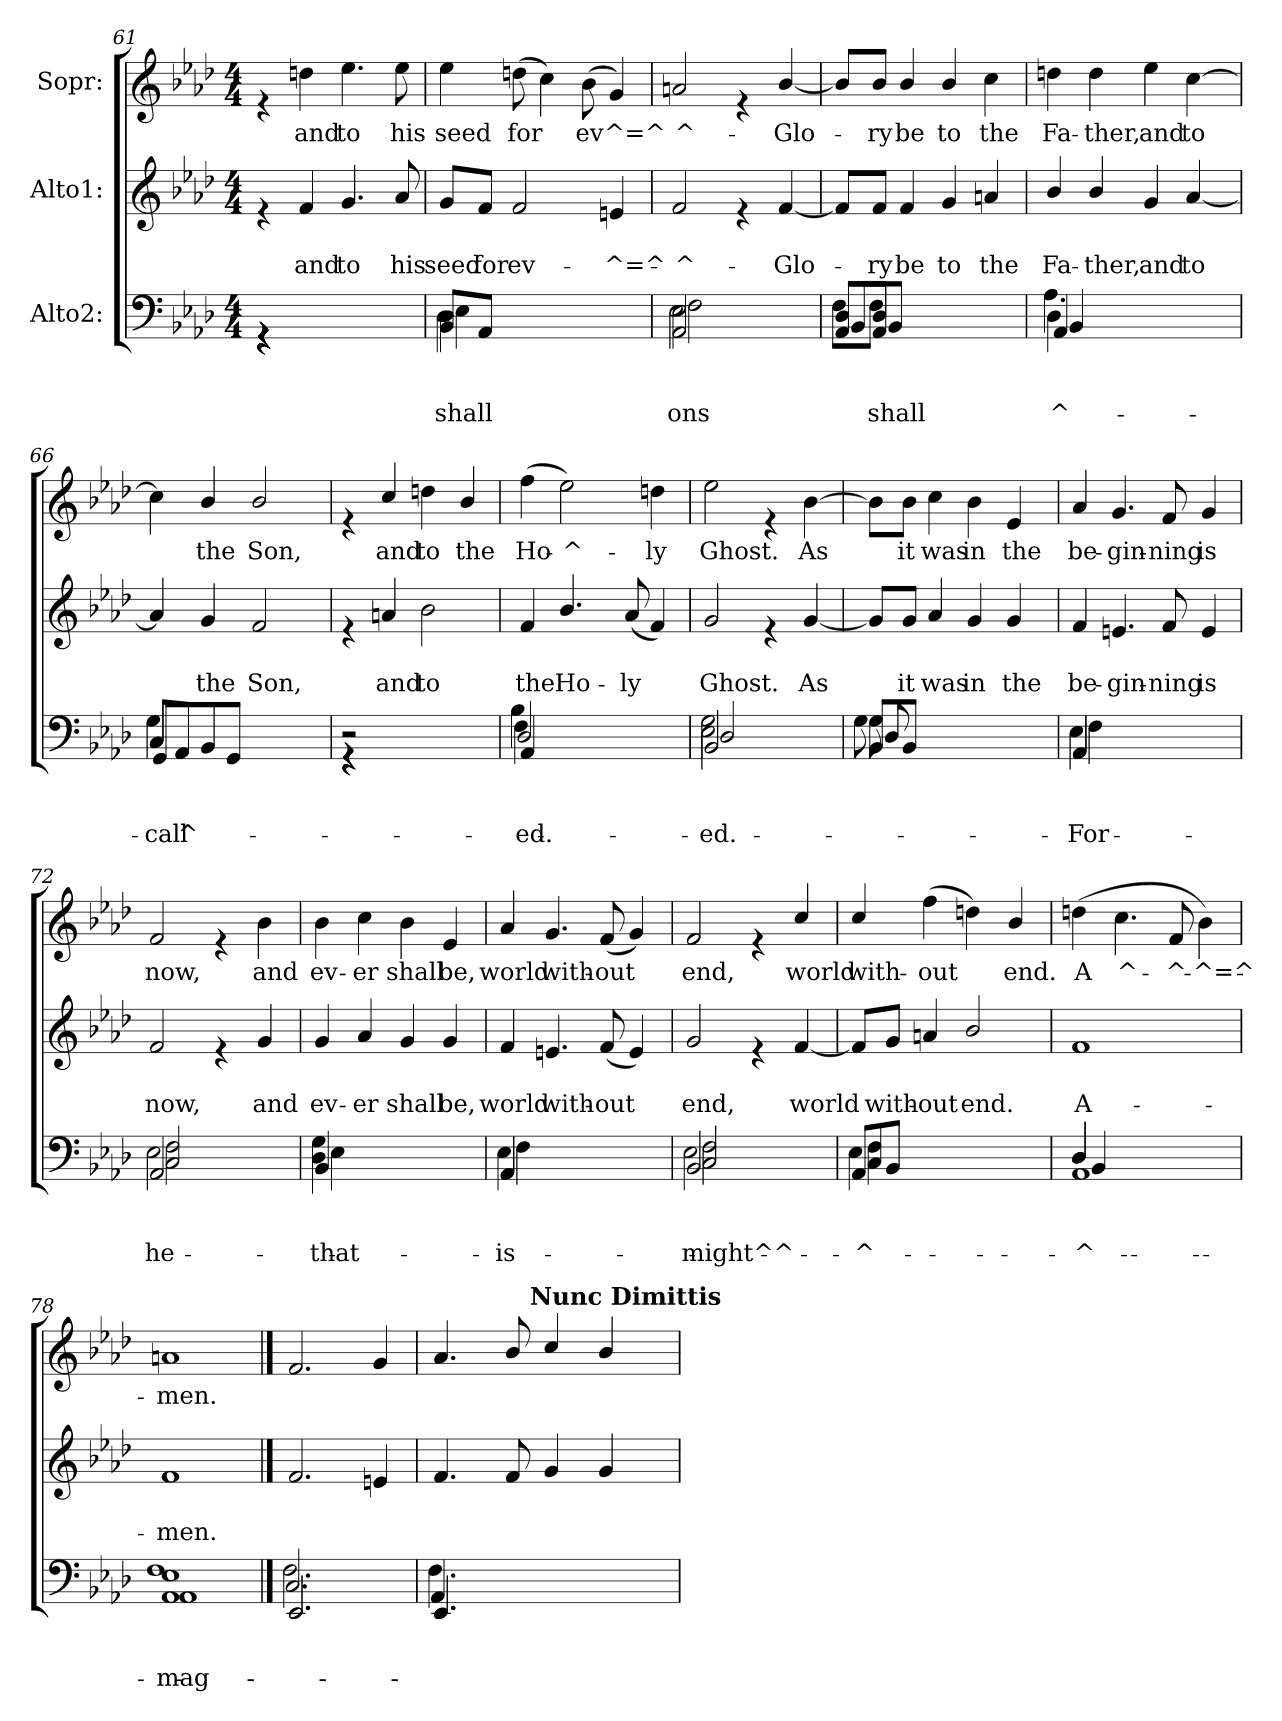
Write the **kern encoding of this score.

**kern	**text	**text	**text	**kern	**text	**text	**kern	**text
*part3	*part3	*part3	*part3	*part2	*part2	*part2	*part1	*part1
*staff3	*staff3	*staff3	*staff3	*staff2	*staff2	*staff2	*staff1	*staff1
*I"Alto2:	*	*	*	*I"Alto1:	*	*	*I"Sopr:	*
*clefF4	*	*	*	*clefG2	*	*	*clefG2	*
*k[b-e-a-d-]	*	*	*	*k[b-e-a-d-]	*	*	*k[b-e-a-d-]	*
*A-:	*	*	*	*A-:	*	*	*A-:	*
*M4/4	*	*	*	*M4/4	*	*	*M4/4	*
=61	=61	=61	=61	=61	=61	=61	=61	=61
*^	*	*	*	*	*	*	*	*
*	*^	*	*	*	*	*	*	*	*
*	*	*^	*	*	*	*	*	*	*	*
4rGG	4rGG	4rGG	4rGG	.	.	.	4re	.	.	4re	.
!	!	!	!	!	!	!	!	!	!LO:LY:b	!	!LO:LY:b
2.ryy	2.ryy	2.ryy	2.ryy	.	.	.	4f/	.	and	4ddn\	and
!	!	!	!	!	!	!	!	!	!LO:LY:b	!	!LO:LY:b
.	.	.	.	.	.	.	4.g/	.	to	4.ee-\	to
!	!	!	!	!	!	!	!	!	!LO:LY:b	!	!LO:LY:b
.	.	.	.	.	.	.	8a-/	.	his	8ee-\	his
=62	=62	=62	=62	=62	=62	=62	=62	=62	=62	=62	=62
!	!	!	!	!	!	!LO:LY:b	!	!	!	!	!
!	!	!	!	!	!	!LO:LY:b	!	!	!LO:LY:b	!	!LO:LY:b
8BB-/L	4D-\	4D-\	4E-\	.	.	-shall	8g/L	.	seed	4ee-\	seed
!	!	!	!	!	!	!	!	!	!LO:LY:b	!	!
8AA-/J	.	.	.	.	.	.	8f/J	.	for	.	.
!	!	!	!	!	!	!	!	!	!LO:LY:b	!	!LO:LY:b
2.ryy	2.ryy	2.ryy	2.ryy	.	.	.	2f/	.	ev-	(>8ddn\	for
.	.	.	.	.	.	.	.	.	.	4cc\)	.
!	!	!	!	!	!	!	!	!	!	!	!LO:LY:b
.	.	.	.	.	.	.	.	.	.	(>8b-\	ev
!	!	!	!	!	!	!	!	!	!LO:LY:b	!	!LO:LY:b
.	.	.	.	.	.	.	4en/	.	-^=^-	4g/)	^=^
!!LO:PB:g=z
=63	=63	=63	=63	=63	=63	=63	=63	=63	=63	=63	=63
!	!	!	!	!	!	!LO:LY:b	!	!	!	!	!
!	!	!	!	!	!	!LO:LY:b	!	!	!	!	!
!	!	!	!	!	!	!LO:LY:b	!	!	!LO:LY:b	!	!LO:LY:b
2AA-/	2E-\	2E-\	2F\	.	.	ons	2f/	.	-^-	2an/	^-
2ryy	2ryy	2ryy	2ryy	.	.	.	4re	.	.	4re	.
!	!	!	!	!	!	!	!	!	!LO:LY:b	!	!LO:LY:b
.	.	.	.	.	.	.	[<4f/	.	-Glo-	[<4b-/	-Glo-
=64	=64	=64	=64	=64	=64	=64	=64	=64	=64	=64	=64
8AA-/L	8F\L	8D-/L	8BB-/L	.	.	.	8f/L]	.	.	8b-/L]	.
!	!	!	!	!	!	!LO:LY:b	!	!	!	!	!
!	!	!	!	!	!	!LO:LY:b	!	!	!	!	!
!	!	!	!	!	!	!LO:LY:b	!	!	!LO:LY:b	!	!LO:LY:b
8AA-/J	8F\J	8D-/J	8BB-/J	.	.	shall	8f/J	.	-ry	8b-/J	-ry
!	!	!	!	!	!	!	!	!	!LO:LY:b	!	!LO:LY:b
2.ryy	2.ryy	2.ryy	2.ryy	.	.	.	4f/	.	be	4b-/	be
!	!	!	!	!	!	!	!	!	!LO:LY:b	!	!LO:LY:b
.	.	.	.	.	.	.	4g/	.	to	4b-/	to
!	!	!	!	!	!	!	!	!	!LO:LY:b	!	!LO:LY:b
.	.	.	.	.	.	.	4an/	.	the	4cc\	the
=65	=65	=65	=65	=65	=65	=65	=65	=65	=65	=65	=65
!	!	!	!	!	!	!LO:LY:b	!	!	!	!	!
!	!	!	!	!	!	!LO:LY:b	!	!	!	!	!
!	!	!	!	!	!	!LO:LY:b	!	!	!LO:LY:b	!	!LO:LY:b
4D-\	4.A-\	4AA-/	4BB-/	.	.	^-	4b-/	.	Fa-	4ddn\	Fa-
!	!	!	!	!	!	!	!	!	!LO:LY:b	!	!LO:LY:b
2ryy	.	2ryy	2ryy	.	.	.	4b-/	.	-ther,	4dd\	-ther,
.	2ryy	.	.	.	.	.	.	.	.	.	.
!	!	!	!	!	!	!	!	!	!LO:LY:b	!	!LO:LY:b
.	.	.	.	.	.	.	4g/	.	and	4ee-\	and
!	!	!	!	!	!	!	!	!	!LO:LY:b	!	!LO:LY:b
8ryy	.	8ryy	8ryy	.	.	.	[<4a-/	.	to	[>4cc\	to
8ryy	8ryy	8ryy	8ryy	.	.	.	.	.	.	.	.
=66	=66	=66	=66	=66	=66	=66	=66	=66	=66	=66	=66
!	!	!	!	!	!	!LO:LY:b	!	!	!	!	!
4C/	4G\	8GG/L	8C/L	.	.	-call	4a-/]	.	.	4cc\]	.
!	!	!	!	!	!	!LO:LY:b	!	!	!	!	!
!	!	!	!	!	!	!LO:LY:b	!	!	!	!	!
.	.	8AA-/	8AA-/J	.	.	^-	.	.	.	.	.
!	!	!	!	!	!	!	!	!	!LO:LY:b	!	!LO:LY:b
2ryy	2ryy	8BB-/	2ryy	.	.	.	4g/	.	the	4b-/	the
.	.	8GG/J	.	.	.	.	.	.	.	.	.
!	!	!	!	!	!	!	!	!	!LO:LY:b	!	!LO:LY:b
.	.	2ryy	.	.	.	.	2f/	.	Son,	2b-/	Son,
4ryy	4ryy	.	4ryy	.	.	.	.	.	.	.	.
!!LO:LB:g=z
=67	=67	=67	=67	=67	=67	=67	=67	=67	=67	=67	=67
4rGG	4rGG	2r	4rGG	.	.	.	4re	.	.	4re	.
!	!	!	!	!	!	!	!	!	!LO:LY:b	!	!LO:LY:b
2ryy	2ryy	.	2ryy	.	.	.	4an/	.	and	4cc/	and
!	!	!	!	!	!	!	!	!	!LO:LY:b	!	!LO:LY:b
.	.	2ryy	.	.	.	.	2b-\	.	to	4ddn\	to
!	!	!	!	!	!	!	!	!	!	!	!LO:LY:b
4ryy	4ryy	.	4ryy	.	.	.	.	.	.	4b-/	the
=68	=68	=68	=68	=68	=68	=68	=68	=68	=68	=68	=68
!	!	!	!	!	!	!LO:LY:b	!	!	!	!	!
!	!	!	!	!	!	!LO:LY:b	!	!	!LO:LY:b	!	!LO:LY:b
4AA-/	2D-/	4F\	4B-\	.	.	ed.	4f/	.	the	(>4ff\	Ho-
!	!	!	!	!	!	!	!	!	!LO:LY:b	!	!LO:LY:b
2ryy	.	2ryy	2ryy	.	.	.	4.b-/	.	Ho-	2ee-\)	-^-
.	2ryy	.	.	.	.	.	.	.	.	.	.
!	!	!	!	!	!	!	!	!	!LO:LY:b	!	!
.	.	.	.	.	.	.	(<8a-/	.	-ly	.	.
!	!	!	!	!	!	!	!	!	!	!	!LO:LY:b
4ryy	.	4ryy	4ryy	.	.	.	4f/)	.	.	4ddn\	-ly
=69	=69	=69	=69	=69	=69	=69	=69	=69	=69	=69	=69
!	!	!	!	!	!	!LO:LY:b	!	!	!	!	!
!	!	!	!	!	!	!LO:LY:b	!	!	!	!	!
!	!	!	!	!	!	!LO:LY:b	!	!	!LO:LY:b	!	!LO:LY:b
2BB-/	2D-/	2G\	2E-\	.	.	-ed.	2g/	.	Ghost.	2ee-\	Ghost.
2ryy	2ryy	2ryy	2ryy	.	.	.	4re	.	.	4re	.
!	!	!	!	!	!	!	!	!	!LO:LY:b	!	!LO:LY:b
.	.	.	.	.	.	.	[<4g/	.	As	[>4b-\	As
=70	=70	=70	=70	=70	=70	=70	=70	=70	=70	=70	=70
8BB-/L	8G\	8G\	8D-/	.	.	.	8g/L]	.	.	8b-\L]	.
!	!	!	!	!	!	!	!	!	!LO:LY:b	!	!LO:LY:b
8BB-/J	2.ryy	2.ryy	2.ryy	.	.	.	8g/J	.	it	8b-\J	it
!	!	!	!	!	!	!	!	!	!LO:LY:b	!	!LO:LY:b
2.ryy	.	.	.	.	.	.	4a-/	.	was	4cc\	was
!	!	!	!	!	!	!	!	!	!LO:LY:b	!	!LO:LY:b
.	.	.	.	.	.	.	4g/	.	in	4b-\	in
!	!	!	!	!	!	!	!	!	!LO:LY:b	!	!LO:LY:b
.	.	.	.	.	.	.	4g/	.	the	4e-/	the
.	8ryy	8ryy	8ryy	.	.	.	.	.	.	.	.
!!LO:LB:g=z
=71	=71	=71	=71	=71	=71	=71	=71	=71	=71	=71	=71
!	!	!	!	!	!	!LO:LY:b	!	!	!	!	!
!	!	!	!	!	!	!LO:LY:b	!	!	!	!	!
!	!	!	!	!	!	!LO:LY:b	!	!	!LO:LY:b	!	!LO:LY:b
4AA-/	4E-\	4AA-/	4F\	.	.	For	4f/	.	be-	4a-/	be-
!	!	!	!	!	!	!	!	!	!LO:LY:b	!	!LO:LY:b
2.ryy	2.ryy	2.ryy	2.ryy	.	.	.	4.en/	.	-gin-	4.g/	-gin-
!	!	!	!	!	!	!	!	!	!LO:LY:b	!	!LO:LY:b
.	.	.	.	.	.	.	8f/	.	-ning	8f/	-ning
!	!	!	!	!	!	!	!	!	!LO:LY:b	!	!LO:LY:b
.	.	.	.	.	.	.	4e/	.	is	4g/	is
=72	=72	=72	=72	=72	=72	=72	=72	=72	=72	=72	=72
!	!	!	!	!	!	!LO:LY:b	!	!	!	!	!
!	!	!	!	!	!	!LO:LY:b	!	!	!	!	!
!	!	!	!	!	!	!LO:LY:b	!	!	!LO:LY:b	!	!LO:LY:b
2AA-/	2E-\	2C/	2F\	.	.	he	2f/	.	now,	2f/	now,
2ryy	2ryy	2ryy	2ryy	.	.	.	4re	.	.	4re	.
!	!	!	!	!	!	!	!	!	!LO:LY:b	!	!LO:LY:b
.	.	.	.	.	.	.	4g/	.	and	4b-\	and
=73	=73	=73	=73	=73	=73	=73	=73	=73	=73	=73	=73
!	!	!	!	!	!	!LO:LY:b	!	!	!	!	!
!	!	!	!	!	!	!LO:LY:b	!	!	!	!	!
!	!	!	!	!	!	!LO:LY:b	!	!	!LO:LY:b	!	!LO:LY:b
4BB-/	4G\	4D-\	4E-\	.	.	that	4g/	.	ev-	4b-\	ev-
!	!	!	!	!	!	!	!	!	!LO:LY:b	!	!LO:LY:b
2.ryy	2.ryy	2.ryy	2.ryy	.	.	.	4a-/	.	-er	4cc\	-er
!	!	!	!	!	!	!	!	!	!LO:LY:b	!	!LO:LY:b
.	.	.	.	.	.	.	4g/	.	shall	4b-\	shall
!	!	!	!	!	!	!	!	!	!LO:LY:b	!	!LO:LY:b
.	.	.	.	.	.	.	4g/	.	be,	4e-/	be,
=74	=74	=74	=74	=74	=74	=74	=74	=74	=74	=74	=74
!	!	!	!	!	!	!LO:LY:b	!	!	!	!	!
!	!	!	!	!	!	!LO:LY:b	!	!	!	!	!
!	!	!	!	!	!	!LO:LY:b	!	!	!LO:LY:b	!	!LO:LY:b
4AA-/	4E-\	4AA-/	4F\	.	.	is	4f/	.	world	4a-/	world
!	!	!	!	!	!	!	!	!	!LO:LY:b	!	!LO:LY:b
2.ryy	2.ryy	2.ryy	2.ryy	.	.	.	4.en/	.	with-	4.g/	with-
!	!	!	!	!	!	!	!	!	!LO:LY:b	!	!LO:LY:b
.	.	.	.	.	.	.	(<8f/	.	-out	(<8f/	-out
.	.	.	.	.	.	.	4e/)	.	.	4g/)	.
!!LO:LB:g=z
=75	=75	=75	=75	=75	=75	=75	=75	=75	=75	=75	=75
!	!	!	!	!	!	!LO:LY:b	!	!	!	!	!
!	!	!	!	!	!	!LO:LY:b	!	!	!	!	!
!	!	!	!	!	!	!LO:LY:b	!	!	!LO:LY:b	!	!LO:LY:b
2BB-/	2E-\	2C/	2F\	.	.	-might^^-	2g/	.	end,	2f/	end,
2ryy	2ryy	2ryy	2ryy	.	.	.	4re	.	.	4re	.
!	!	!	!	!	!	!	!	!	!LO:LY:b	!	!LO:LY:b
.	.	.	.	.	.	.	[<4f/	.	world	4cc/	world
=76	=76	=76	=76	=76	=76	=76	=76	=76	=76	=76	=76
!	!	!	!	!	!	!LO:LY:b	!	!	!	!	!
!	!	!	!	!	!	!LO:LY:b	!	!	!	!	!LO:LY:b
8AA-/L	4C/	4E-\	4F\	.	.	-^-	8f/L]	.	.	4cc/	with-
!	!	!	!	!	!	!	!	!	!LO:LY:b	!	!
8BB-/J	.	.	.	.	.	.	8g/J	.	with-	.	.
!	!	!	!	!	!	!	!	!	!LO:LY:b	!	!LO:LY:b
2.ryy	2.ryy	2.ryy	2.ryy	.	.	.	4an/	.	-out	(>4ff\	-out
!	!	!	!	!	!	!	!	!	!LO:LY:b	!	!
.	.	.	.	.	.	.	2b-/	.	end.	4ddn\)	.
!	!	!	!	!	!	!	!	!	!	!	!LO:LY:b
.	.	.	.	.	.	.	.	.	.	4b-/	end.
=77	=77	=77	=77	=77	=77	=77	=77	=77	=77	=77	=77
!	!	!	!	!	!	!LO:LY:b	!	!	!LO:LY:b	!	!LO:LY:b
1AA-	4D-/	4D-/	4BB-/	.	.	-^-	1f	.	A-	(>4ddn\	A
!	!	!	!	!	!	!	!	!	!	!	!LO:LY:b
.	2.ryy	2.ryy	2.ryy	.	.	.	.	.	.	4.cc\	^-
!	!	!	!	!	!	!	!	!	!	!	!LO:LY:b
.	.	.	.	.	.	.	.	.	.	8f/	-^-
!	!	!	!	!	!	!	!	!	!	!	!LO:LY:b
.	.	.	.	.	.	.	.	.	.	4b-\)	-^=^-
=78	=78	=78	=78	=78	=78	=78	=78	=78	=78	=78	=78
!	!	!	!	!	!	!LO:LY:b	!	!	!	!	!
!	!	!	!	!	!	!LO:LY:b	!	!	!	!	!
!	!	!	!	!	!	!LO:LY:b	!	!	!LO:LY:b	!	!LO:LY:b
1AA-	1AA-	1E-	1F	.	.	mag-	1f	.	-men.	1an	-men.
!!LO:LB:g=z
==79	==79	==79	==79	==79	==79	==79	==79	==79	==79	==79	==79
2.EE-/	2.C/	2.EE-/	2.F\	.	.	.	2.f/	.	.	2.f/	.
4ryy	4ryy	4ryy	4ryy	.	.	.	4en/	.	.	4g/	.
=80	=80	=80	=80	=80	=80	=80	=80	=80	=80	=80	=80
*	*	*	*	*	*	*	*	*	*	*^	*
4.EE-/	4AA-/	4.EE-/	4.F\	.	.	.	4.f/	.	.	4.a-/	4...ryy	.
.	2ryy	.	.	.	.	.	.	.	.	.	.	.
2ryy	.	2ryy	2ryy	.	.	.	8f/	.	.	8b-/	.	.
!	!	!	!	!	!	!	!	!	!	!	!LO:TX:a:B:t=Nunc Dimittis	!
.	.	.	.	.	.	.	.	.	.	.	2ryy	.
.	.	.	.	.	.	.	4g/	.	.	4cc/	.	.
.	8ryy	.	.	.	.	.	4g/	.	.	4b-/	.	.
8ryy	8ryy	8ryy	8ryy	.	.	.	.	.	.	.	.	.
.	.	.	.	.	.	.	.	.	.	.	32ryy	.
*v	*v	*v	*v	*	*	*	*	*	*	*v	*v	*
=	=	=	=	=	=	=	=	=
*-	*-	*-	*-	*-	*-	*-	*-	*-
